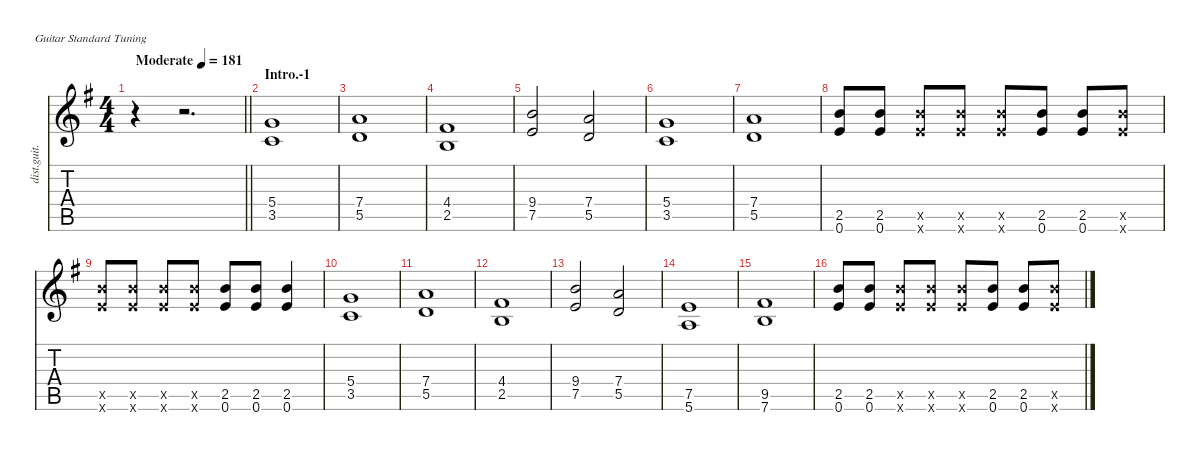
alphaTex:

\defaultSystemsLayout 4
\hideDynamics
\bracketExtendMode nobrackets
\track ("Guitar II" "dist.guit.") {instrument distortionguitar}
\staff {score tabs}
\tuning (E4 B3 G3 D3 A2 E2)
\ts (4 4)
\beaming (8 2 2 2 2)
\tempo (181 "Moderate")
\clef g2
\barLineRight lightlight
\ks g
r.4{dy f instrument distortionguitar} r.2{d} |
\section ("" "Intro.-1")
(5.4{acc forcenatural} 3.5{acc forcenatural}).1 |
(7.4{acc forcenatural} 5.5{acc forcenatural}).1 |
(4.4{acc #} 2.5{acc forcenatural}).1 |
(9.4{acc forcenatural} 7.5{acc forcenatural}).2 (7.4{acc forcenatural} 5.5{acc forcenatural}).2 |
(5.4{acc forcenatural} 3.5{acc forcenatural}).1 |
(7.4{acc forcenatural} 5.5{acc forcenatural}).1 |
(2.5{acc forcenatural} 0.6{acc forcenatural}).8{ot 8vb} (2.5{acc forcenatural} 0.6{acc forcenatural}).8{ot 8vb} (2.5{x acc forcenatural} 0.6{x acc forcenatural}).8{ot 8vb} (2.5{x acc forcenatural} 0.6{x acc forcenatural}).8{ot 8vb} (2.5{x acc forcenatural} 0.6{x acc forcenatural}).8{ot 8vb} (2.5{acc forcenatural} 0.6{acc forcenatural}).8{ot 8vb} (2.5{acc forcenatural} 0.6{acc forcenatural}).8{ot 8vb} (2.5{x acc forcenatural} 0.6{x acc forcenatural}).8{ot 8vb} |
(2.5{x acc forcenatural} 0.6{x acc forcenatural}).8{ot 8vb} (2.5{x acc forcenatural} 0.6{x acc forcenatural}).8{ot 8vb} (2.5{x acc forcenatural} 0.6{x acc forcenatural}).8{ot 8vb} (2.5{x acc forcenatural} 0.6{x acc forcenatural}).8{ot 8vb} (2.5{acc forcenatural} 0.6{acc forcenatural}).8{ot 8vb} (2.5{acc forcenatural} 0.6{acc forcenatural}).8{ot 8vb} (2.5{acc forcenatural} 0.6{acc forcenatural}).4{ot 8vb} |
(5.4{acc forcenatural} 3.5{acc forcenatural}).1 |
(7.4{acc forcenatural} 5.5{acc forcenatural}).1 |
(4.4{acc #} 2.5{acc forcenatural}).1 |
(9.4{acc forcenatural} 7.5{acc forcenatural}).2 (7.4{acc forcenatural} 5.5{acc forcenatural}).2 |
(7.5{acc forcenatural} 5.6{acc forcenatural}).1 |
(9.5{acc #} 7.6{acc forcenatural}).1 |
(2.5{acc forcenatural} 0.6{acc forcenatural}).8{ot 8vb} (2.5{acc forcenatural} 0.6{acc forcenatural}).8{ot 8vb} (2.5{x acc forcenatural} 0.6{x acc forcenatural}).8{ot 8vb} (2.5{x acc forcenatural} 0.6{x acc forcenatural}).8{ot 8vb} (2.5{x acc forcenatural} 0.6{x acc forcenatural}).8{ot 8vb} (2.5{acc forcenatural} 0.6{acc forcenatural}).8{ot 8vb} (2.5{acc forcenatural} 0.6{acc forcenatural}).8{ot 8vb} (2.5{x acc forcenatural} 0.6{x acc forcenatural}).8{ot 8vb}
